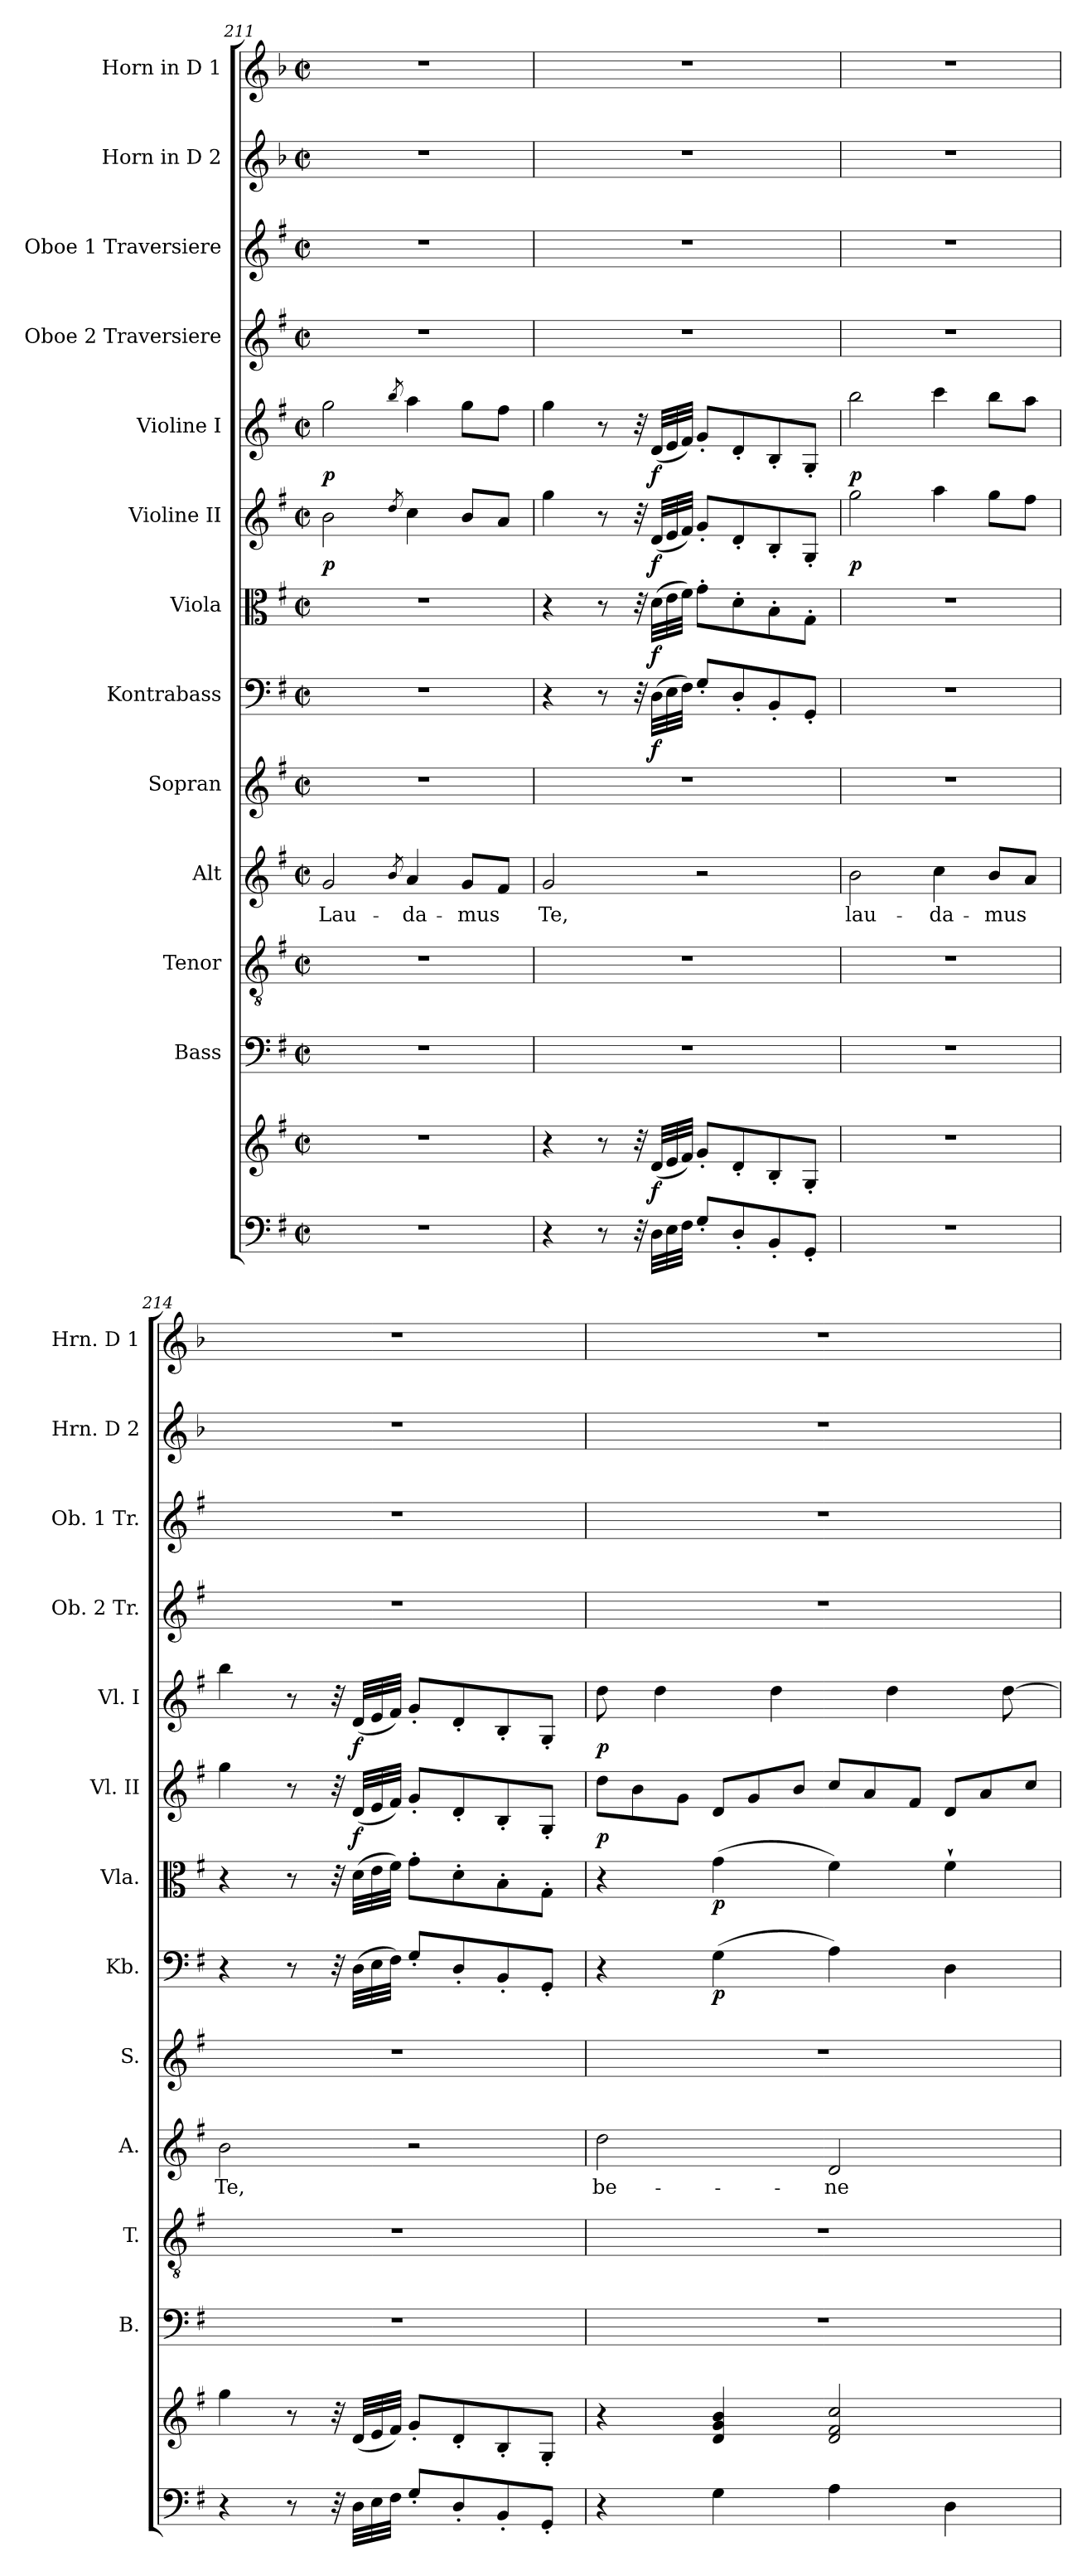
**kern	**kern	**dynam	**kern	**kern	**kern	**text	**kern	**kern	**dynam	**kern	**dynam	**kern	**dynam	**kern	**dynam	**kern	**kern	**kern	**kern
*part13	*part13	*part13	*part12	*part11	*part10	*part10	*part9	*part8	*part8	*part7	*part7	*part6	*part6	*part5	*part5	*part4	*part3	*part2	*part1
*staff14	*staff13	*staff13/14	*staff12	*staff11	*staff10	*staff10	*staff9	*staff8	*staff8	*staff7	*staff7	*staff6	*staff6	*staff5	*staff5	*staff4	*staff3	*staff2	*staff1
*	*	*	*I"Bass	*I"Tenor	*I"Alt	*	*I"Sopran	*I"Kontrabass	*	*I"Viola	*	*I"Violine II	*	*I"Violine I	*	*I"Oboe 2 Traversiere	*I"Oboe 1 Traversiere	*I"Horn in D 2	*I"Horn in D 1
*	*	*	*I'B.	*I'T.	*I'A.	*	*I'S.	*I'Kb.	*	*I'Vla.	*	*I'Vl. II	*	*I'Vl. I	*	*I'Ob. 2 Tr.	*I'Ob. 1 Tr.	*I'Hrn. D 2	*I'Hrn. D 1
!!LO:PB:g=z
*clefF4	*clefG2	*	*clefF4	*clefGv2	*clefG2	*	*clefG2	*clefF4	*	*clefC3	*	*clefG2	*	*clefG2	*	*clefG2	*clefG2	*clefG2	*clefG2
*	*	*	*	*	*	*	*	*ITrd7c12	*	*	*	*	*	*	*	*	*	*ITrd6c10	*ITrd6c10
*k[f#]	*k[f#]	*	*k[f#]	*k[f#]	*k[f#]	*	*k[f#]	*k[f#]	*	*k[f#]	*	*k[f#]	*	*k[f#]	*	*k[f#]	*k[f#]	*k[f#]	*k[f#]
*G:	*G:	*	*G:	*G:	*G:	*	*G:	*G:	*	*G:	*	*G:	*	*G:	*	*G:	*G:	*G:	*G:
*M2/2	*M2/2	*	*M2/2	*M2/2	*M2/2	*	*M2/2	*M2/2	*	*M2/2	*	*M2/2	*	*M2/2	*	*M2/2	*M2/2	*M2/2	*M2/2
*met(c|)	*met(c|)	*	*met(c|)	*met(c|)	*met(c|)	*	*met(c|)	*met(c|)	*	*met(c|)	*	*met(c|)	*	*met(c|)	*	*met(c|)	*met(c|)	*met(c|)	*met(c|)
=211	=211	=211	=211	=211	=211	=211	=211	=211	=211	=211	=211	=211	=211	=211	=211	=211	=211	=211	=211
!	!	!	!	!	!	!LO:LY:b	!	!	!	!	!	!	!LO:DY:b	!	!LO:DY:b	!	!	!	!
1r	1r	.	1r	1r	2g/	Lau-	1r	1r	.	1r	.	2b\	p	2gg\	p	1r	1r	1r	1r
.	.	.	.	.	8qb/	.	.	.	.	.	.	8qdd/	.	8qbb/	.	.	.	.	.
!	!	!	!	!	!	!LO:LY:b	!	!	!	!	!	!	!	!	!	!	!	!	!
.	.	.	.	.	4a/	-da-	.	.	.	.	.	4cc\	.	4aa\	.	.	.	.	.
!	!	!	!	!	!	!LO:LY:b	!	!	!	!	!	!	!	!	!	!	!	!	!
.	.	.	.	.	8g/L	-mus	.	.	.	.	.	8b/L	.	8gg\L	.	.	.	.	.
.	.	.	.	.	8f#/J	.	.	.	.	.	.	8a/J	.	8ff#\J	.	.	.	.	.
=212	=212	=212	=212	=212	=212	=212	=212	=212	=212	=212	=212	=212	=212	=212	=212	=212	=212	=212	=212
!	!	!	!	!	!	!LO:LY:b	!	!	!	!	!	!	!	!	!	!	!	!	!
4r	4r	.	1r	1r	2g/	Te,	1r	4r	.	4r	.	4gg\	.	4gg\	.	1r	1r	1r	1r
8r	8r	.	.	.	.	.	.	8r	.	8r	.	8r	.	8r	.	.	.	.	.
32r	32r	.	.	.	.	.	.	32r	.	32r	.	32r	.	32r	.	.	.	.	.
!	!	!LO:DY:b	!	!	!	!	!	!	!LO:DY:b	!	!LO:DY:b	!	!LO:DY:b	!	!LO:DY:b	!	!	!	!
32D\LLL	(<32d/LLL	f	.	.	.	.	.	(>32DD\LLL	f	(>32d\LLL	f	(<32d/LLL	f	(<32d/LLL	f	.	.	.	.
32E\	32e/	.	.	.	.	.	.	32EE\	.	32e\	.	32e/	.	32e/	.	.	.	.	.
32F#\JJJ	32f#/JJJ)	.	.	.	.	.	.	32FF#\JJJ)	.	32f#\JJJ)	.	32f#/JJJ)	.	32f#/JJJ)	.	.	.	.	.
8G'</L	8g'</L	.	.	.	2r	.	.	8GG'</L	.	8g'>\L	.	8g'</L	.	8g'</L	.	.	.	.	.
8D'</	8d'</	.	.	.	.	.	.	8DD'</	.	8d'>\	.	8d'</	.	8d'</	.	.	.	.	.
8BB'</	8B'</	.	.	.	.	.	.	8BBB'</	.	8B'>\	.	8B'</	.	8B'</	.	.	.	.	.
8GG'</J	8G'</J	.	.	.	.	.	.	8GGG'</J	.	8G'>\J	.	8G'</J	.	8G'</J	.	.	.	.	.
=213	=213	=213	=213	=213	=213	=213	=213	=213	=213	=213	=213	=213	=213	=213	=213	=213	=213	=213	=213
!	!	!	!	!	!	!LO:LY:b	!	!	!	!	!	!	!LO:DY:b	!	!LO:DY:b	!	!	!	!
1r	1r	.	1r	1r	2b\	lau-	1r	1r	.	1r	.	2gg\	p	2bb\	p	1r	1r	1r	1r
!	!	!	!	!	!	!LO:LY:b	!	!	!	!	!	!	!	!	!	!	!	!	!
.	.	.	.	.	4cc\	-da-	.	.	.	.	.	4aa\	.	4ccc\	.	.	.	.	.
!	!	!	!	!	!	!LO:LY:b	!	!	!	!	!	!	!	!	!	!	!	!	!
.	.	.	.	.	8b/L	-mus	.	.	.	.	.	8gg\L	.	8bb\L	.	.	.	.	.
.	.	.	.	.	8a/J	.	.	.	.	.	.	8ff#\J	.	8aa\J	.	.	.	.	.
=214	=214	=214	=214	=214	=214	=214	=214	=214	=214	=214	=214	=214	=214	=214	=214	=214	=214	=214	=214
!	!	!	!	!	!	!LO:LY:b	!	!	!	!	!	!	!	!	!	!	!	!	!
4r	4gg\	.	1r	1r	2b\	Te,	1r	4r	.	4r	.	4gg\	.	4bb\	.	1r	1r	1r	1r
8r	8r	.	.	.	.	.	.	8r	.	8r	.	8r	.	8r	.	.	.	.	.
32r	32r	.	.	.	.	.	.	32r	.	32r	.	32r	.	32r	.	.	.	.	.
!	!	!	!	!	!	!	!	!	!	!	!	!	!LO:DY:b	!	!LO:DY:b	!	!	!	!
32D\LLL	(<32d/LLL	.	.	.	.	.	.	(>32DD\LLL	.	(>32d\LLL	.	(<32d/LLL	f	(<32d/LLL	f	.	.	.	.
32E\	32e/	.	.	.	.	.	.	32EE\	.	32e\	.	32e/	.	32e/	.	.	.	.	.
32F#\JJJ	32f#/JJJ)	.	.	.	.	.	.	32FF#\JJJ)	.	32f#\JJJ)	.	32f#/JJJ)	.	32f#/JJJ)	.	.	.	.	.
8G'</L	8g'</L	.	.	.	2r	.	.	8GG'</L	.	8g'>\L	.	8g'</L	.	8g'</L	.	.	.	.	.
8D'</	8d'</	.	.	.	.	.	.	8DD'</	.	8d'>\	.	8d'</	.	8d'</	.	.	.	.	.
8BB'</	8B'</	.	.	.	.	.	.	8BBB'</	.	8B'>\	.	8B'</	.	8B'</	.	.	.	.	.
8GG'</J	8G'</J	.	.	.	.	.	.	8GGG'</J	.	8G'>\J	.	8G'</J	.	8G'</J	.	.	.	.	.
=215	=215	=215	=215	=215	=215	=215	=215	=215	=215	=215	=215	=215	=215	=215	=215	=215	=215	=215	=215
!	!	!	!	!	!	!LO:LY:b	!	!	!	!	!	!	!	!	!	!	!	!	!
*	*	*	*	*	*	*	*	*	*	*	*	*Xtuplet	*	*	*	*	*	*	*
!	!	!	!	!	!	!	!	!	!	!	!	!	!LO:DY:b	!	!LO:DY:b	!	!	!	!
4r	4r	.	1r	1r	2dd\	be-	1r	4r	.	4r	.	12dd\L	p	8dd\	p	1r	1r	1r	1r
.	.	.	.	.	.	.	.	.	.	.	.	12b\	.	.	.	.	.	.	.
.	.	.	.	.	.	.	.	.	.	.	.	.	.	4dd\	.	.	.	.	.
.	.	.	.	.	.	.	.	.	.	.	.	12g\J	.	.	.	.	.	.	.
!	!	!	!	!	!	!	!	!	!LO:DY:b	!	!LO:DY:b	!	!	!	!	!	!	!	!
4G\	4d/ 4g/ 4b/	.	.	.	.	.	.	(>4GG\	p	(>4g\	p	12d/L	.	.	.	.	.	.	.
.	.	.	.	.	.	.	.	.	.	.	.	12g/	.	.	.	.	.	.	.
.	.	.	.	.	.	.	.	.	.	.	.	.	.	4dd\	.	.	.	.	.
.	.	.	.	.	.	.	.	.	.	.	.	12b/J	.	.	.	.	.	.	.
!	!	!	!	!	!	!LO:LY:b	!	!	!	!	!	!	!	!	!	!	!	!	!
4A\	2d/ 2f#/ 2cc/	.	.	.	2d/	-ne-	.	4AA\)	.	4f#\)	.	12cc/L	.	.	.	.	.	.	.
.	.	.	.	.	.	.	.	.	.	.	.	12a/	.	.	.	.	.	.	.
.	.	.	.	.	.	.	.	.	.	.	.	.	.	4dd\	.	.	.	.	.
.	.	.	.	.	.	.	.	.	.	.	.	12f#/J	.	.	.	.	.	.	.
4D\	.	.	.	.	.	.	.	4DD\	.	4f#`>\	.	12d/L	.	.	.	.	.	.	.
.	.	.	.	.	.	.	.	.	.	.	.	12a/	.	.	.	.	.	.	.
.	.	.	.	.	.	.	.	.	.	.	.	.	.	[8dd\	.	.	.	.	.
.	.	.	.	.	.	.	.	.	.	.	.	12cc/J	.	.	.	.	.	.	.
=	=	=	=	=	=	=	=	=	=	=	=	=	=	=	=	=	=	=	=
*-	*-	*-	*-	*-	*-	*-	*-	*-	*-	*-	*-	*-	*-	*-	*-	*-	*-	*-	*-
